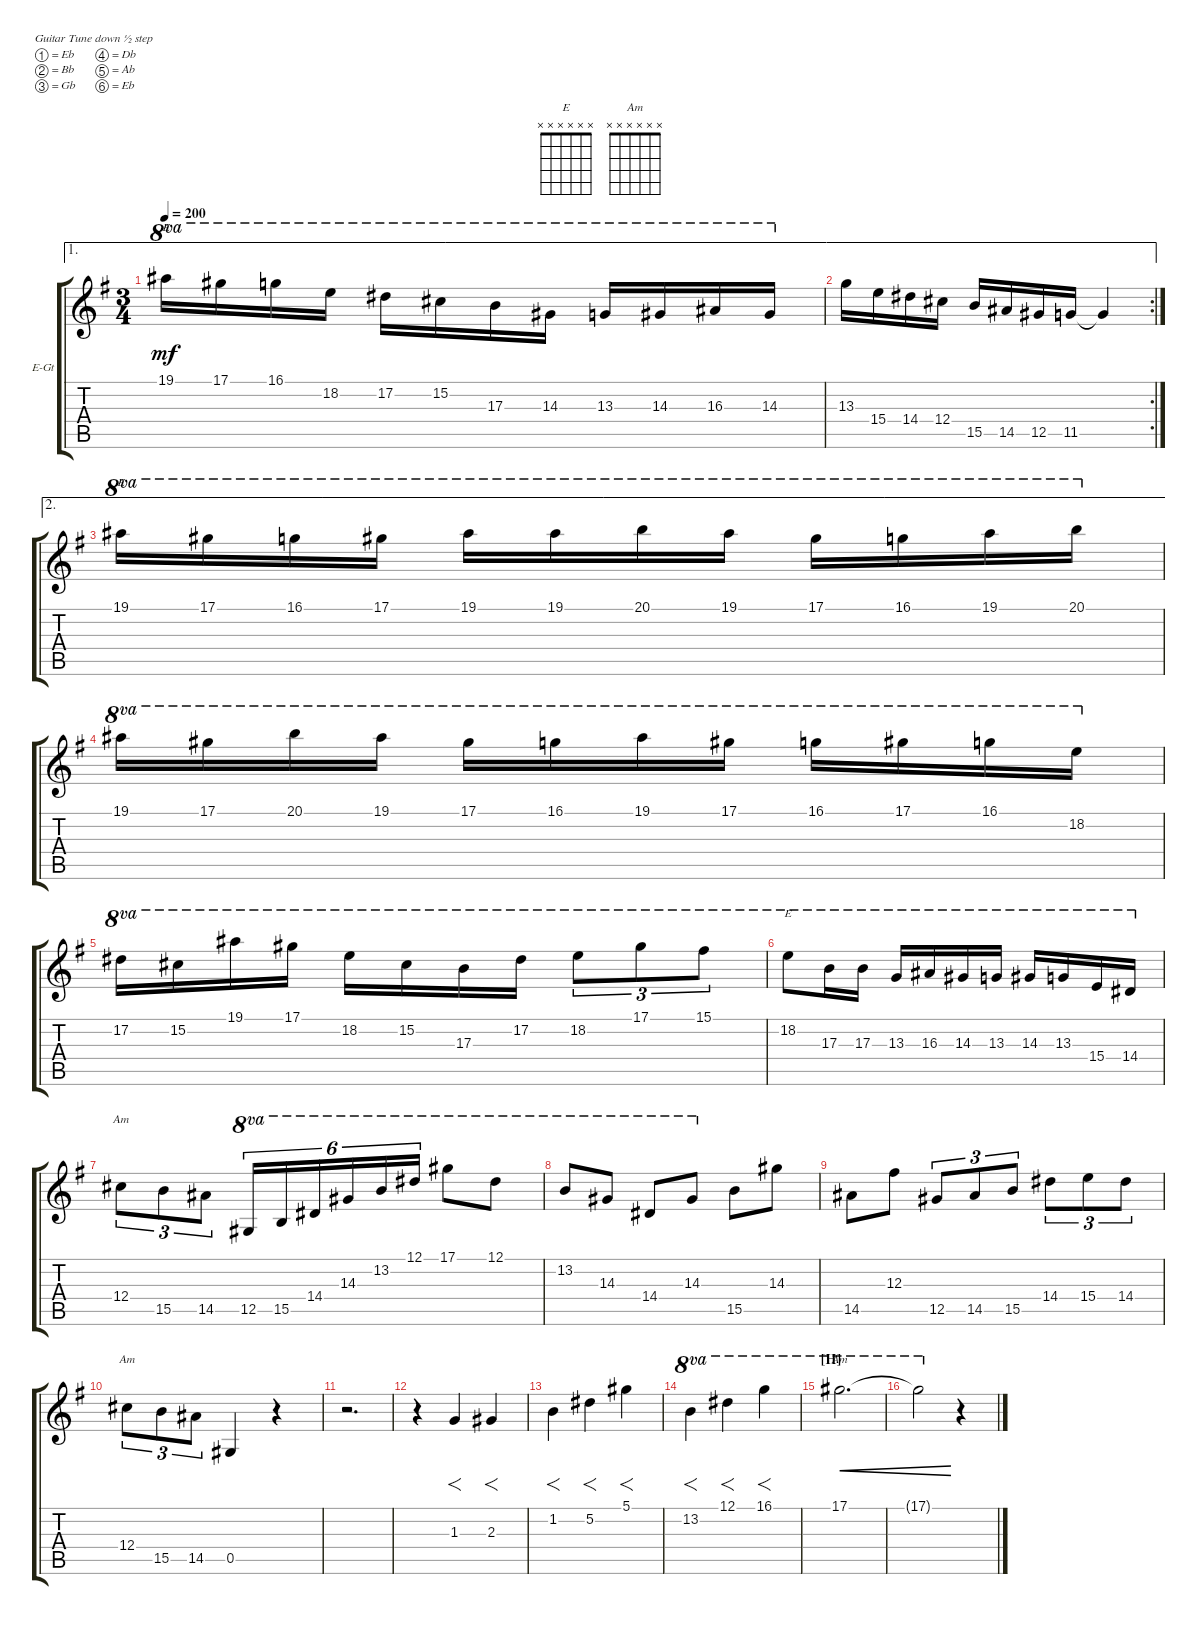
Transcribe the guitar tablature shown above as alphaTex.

\defaultSystemsLayout 4
\bracketExtendMode groupsimilarinstruments
\firstSystemTrackNameOrientation horizontal
\otherSystemsTrackNameOrientation horizontal
\track ("Yngwie Malmsteen" "E-Gt") {multiBarRest instrument distortionguitar}
\staff {score tabs}
\tuning (Eb4 Bb3 Gb3 Db3 Ab2 Eb2)
\chord ("E" x x x x x x)
\chord ("Am" x x x x x x)
\ae 1
\ts (3 4)
\tempo 200
\clef g2
\ks g
19.1.16{ch "E" ot 8va dy mf} 17.1.16{ot 8va} 16.1.16{ot 8va} 18.2.16{ot 8va} 17.2.16{ot 8va} 15.2.16{ot 8va} 17.3.16{ot 8va} 14.3.16{ot 8va} 13.3.16{ot 8va} 14.3.16{ot 8va} 16.3.16{ot 8va} 14.3.16{ot 8va} |
\ae 1
\rc 2
13.3.16 15.4.16 14.4.16 12.4.16 15.5.16 14.5.16 12.5.16 11.5.16 11.5{t}.4 |
\ae 2
19.1.16{ch "E" ot 8va} 17.1.16{ot 8va} 16.1.16{ot 8va} 17.1.16{ot 8va} 19.1.16{ot 8va} 19.1.16{ot 8va} 20.1.16{ot 8va} 19.1.16{ot 8va} 17.1.16{ot 8va} 16.1.16{ot 8va} 19.1.16{ot 8va} 20.1.16{ot 8va} |
19.1.16{ot 8va} 17.1.16{ot 8va} 20.1.16{ot 8va} 19.1.16{ot 8va} 17.1.16{ot 8va} 16.1.16{ot 8va} 19.1.16{ot 8va} 17.1.16{ot 8va} 16.1.16{ot 8va} 17.1.16{ot 8va} 16.1.16{ot 8va} 18.2.16{ot 8va} |
17.2.16{ot 8va} 15.2.16{ot 8va} 19.1.16{ot 8va} 17.1.16{ot 8va} 18.2.16{ot 8va} 15.2.16{ot 8va} 17.3.16{ot 8va} 17.2.16{ot 8va} 18.2.8{tu (3 2) ot 8va} 17.1.8{tu (3 2) ot 8va} 15.1.8{tu (3 2) ot 8va} |
18.2.8{ch "E" ot 8va} 17.3.16{ot 8va} 17.3.16{ot 8va} 13.3.16{ot 8va} 16.3.16{ot 8va} 14.3.16{ot 8va} 13.3.16{ot 8va} 14.3.16{ot 8va} 13.3.16{ot 8va} 15.4.16{ot 8va} 14.4.16{ot 8va} |
12.4.8{tu (3 2) ch "Am"} 15.5.8{tu (3 2)} 14.5.8{tu (3 2)} 12.5.16{tu (6 4) ot 8va} 15.5.16{tu (6 4) ot 8va} 14.4.16{tu (6 4) ot 8va} 14.3.16{tu (6 4) ot 8va} 13.2.16{tu (6 4) ot 8va} 12.1.16{tu (6 4) ot 8va} 17.1.8{ot 8va} 12.1.8{ot 8va} |
13.2.8{ot 8va} 14.3.8{ot 8va} 14.4.8{ot 8va} 14.3.8{ot 8va} 15.5.8 14.3.8 |
14.5.8 12.3.8 12.5.8{tu (3 2)} 14.5.8{tu (3 2)} 15.5.8{tu (3 2)} 14.4.8{tu (3 2)} 15.4.8{tu (3 2)} 14.4.8{tu (3 2)} |
12.4.8{tu (3 2) ch "Am"} 15.5.8{tu (3 2)} 14.5.8{tu (3 2)} 0.5.4 r.4 |
r.2{d} |
r.4 1.3.4{f} 2.3.4{f} |
1.2.4{f} 5.2.4{f} 5.1.4{f} |
13.2.4{f ot 8va} 12.1.4{f ot 8va} 16.1.4{f ot 8va} |
\section ("H" "")
17.1.2{d ch "Am" ot 8va cre} |
17.1{t}.2{ot 8va cre} r.4
